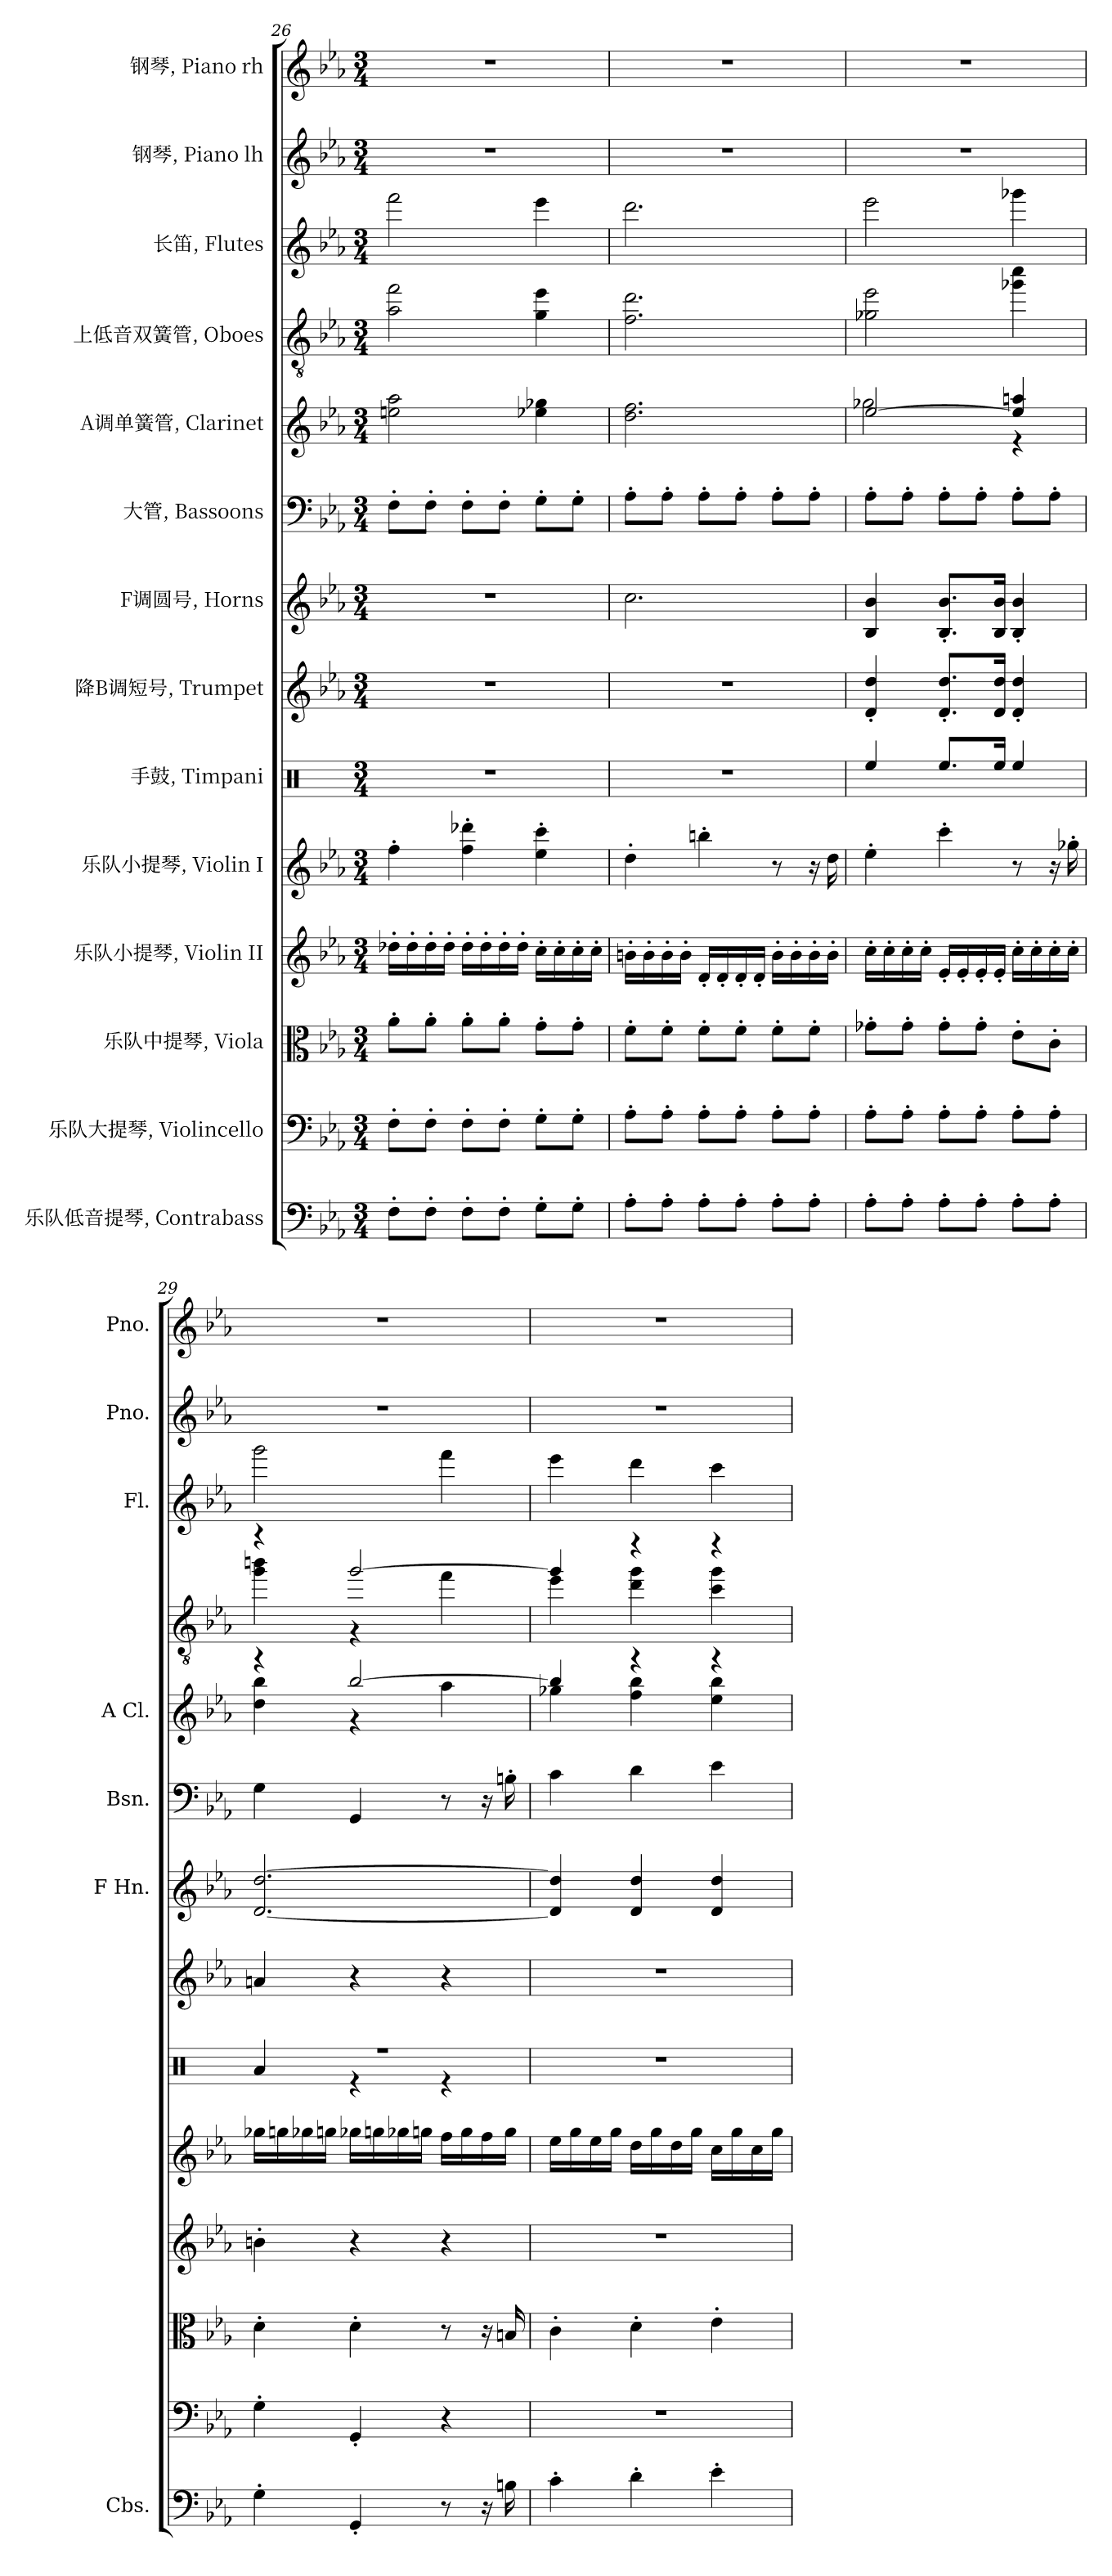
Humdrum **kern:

**kern	**kern	**kern	**kern	**kern	**kern	**kern	**kern	**kern	**kern	**kern	**kern	**kern	**kern
*part14	*part13	*part12	*part11	*part10	*part9	*part8	*part7	*part6	*part5	*part4	*part3	*part2	*part1
*staff14	*staff13	*staff12	*staff11	*staff10	*staff9	*staff8	*staff7	*staff6	*staff5	*staff4	*staff3	*staff2	*staff1
*I"乐队低音提琴, Contrabass	*I"乐队大提琴, Violincello	*I"乐队中提琴, Viola	*I"乐队小提琴, Violin II	*I"乐队小提琴, Violin I	*I"手鼓, Timpani	*I"降B调短号, Trumpet	*I"F调圆号, Horns	*I"大管, Bassoons	*I"A调单簧管, Clarinet	*I"上低音双簧管, Oboes	*I"长笛, Flutes	*I"钢琴, Piano lh	*I"钢琴, Piano rh
*I'Cbs.	*	*	*	*	*	*	*I'F Hn.	*I'Bsn.	*I'A Cl.	*	*I'Fl.	*I'Pno.	*I'Pno.
!!LO:PB:g=z
*clefF4	*clefF4	*clefC3	*clefG2	*clefG2	*clefX	*clefG2	*clefG2	*clefF4	*clefG2	*clefGv2	*clefG2	*clefG2	*clefG2
*ITrd7c12	*	*	*	*	*	*ITrd1c2	*ITrd4c7	*	*ITrd2c3	*	*	*	*
*k[b-e-a-]	*k[b-e-a-]	*k[b-e-a-]	*k[b-e-a-]	*k[b-e-a-]	*k[]	*k[b-e-a-d-g-]	*k[b-e-a-d-]	*k[b-e-a-]	*k[]	*k[b-e-a-]	*k[b-e-a-]	*k[b-e-a-]	*k[b-e-a-]
*M3/4	*M3/4	*M3/4	*M3/4	*M3/4	*M3/4	*M3/4	*M3/4	*M3/4	*M3/4	*M3/4	*M3/4	*M3/4	*M3/4
=26	=26	=26	=26	=26	=26	=26	=26	=26	=26	=26	=26	=26	=26
8FF'\L	8F'\L	8a-'\L	16dd-X'\LL	4ff'\	2.r	2.r	2.r	8F'\L	2cc#X\ 2ff\	2a-\ 2ff\	2fff\	2.r	2.r
.	.	.	16dd-'\	.	.	.	.	.	.	.	.	.	.
8FF'\J	8F'\J	8a-'\J	16dd-'\	.	.	.	.	8F'\J	.	.	.	.	.
.	.	.	16dd-'\JJ	.	.	.	.	.	.	.	.	.	.
8FF'\L	8F'\L	8a-'\L	16dd-'\LL	4ff\' 4ddd-X\'	.	.	.	8F'\L	.	.	.	.	.
.	.	.	16dd-'\	.	.	.	.	.	.	.	.	.	.
8FF'\J	8F'\J	8a-'\J	16dd-'\	.	.	.	.	8F'\J	.	.	.	.	.
.	.	.	16dd-'\JJ	.	.	.	.	.	.	.	.	.	.
8GG'\L	8G'\L	8g'\L	16cc'\LL	4ee-\' 4ccc\'	.	.	.	8G'\L	4ccn\ 4ee-X\	4g\ 4ee-\	4eee-\	.	.
.	.	.	16cc'\	.	.	.	.	.	.	.	.	.	.
8GG'\J	8G'\J	8g'\J	16cc'\	.	.	.	.	8G'\J	.	.	.	.	.
.	.	.	16cc'\JJ	.	.	.	.	.	.	.	.	.	.
=27	=27	=27	=27	=27	=27	=27	=27	=27	=27	=27	=27	=27	=27
8AA-'\L	8A-'\L	8f'\L	16bn'\LL	4dd'\	2.r	2.r	2.f\	8A-'\L	2.b\ 2.dd\	2.f\ 2.dd\	2.ddd\	2.r	2.r
.	.	.	16b'\	.	.	.	.	.	.	.	.	.	.
8AA-'\J	8A-'\J	8f'\J	16b'\	.	.	.	.	8A-'\J	.	.	.	.	.
.	.	.	16b'\JJ	.	.	.	.	.	.	.	.	.	.
8AA-'\L	8A-'\L	8f'\L	16d'/LL	4bbn'\	.	.	.	8A-'\L	.	.	.	.	.
.	.	.	16d'/	.	.	.	.	.	.	.	.	.	.
8AA-'\J	8A-'\J	8f'\J	16d'/	.	.	.	.	8A-'\J	.	.	.	.	.
.	.	.	16d'/JJ	.	.	.	.	.	.	.	.	.	.
8AA-'\L	8A-'\L	8f'\L	16b'\LL	8r	.	.	.	8A-'\L	.	.	.	.	.
.	.	.	16b'\	.	.	.	.	.	.	.	.	.	.
8AA-'\J	8A-'\J	8f'\J	16b'\	16r	.	.	.	8A-'\J	.	.	.	.	.
.	.	.	16b'\JJ	16dd\	.	.	.	.	.	.	.	.	.
=28	=28	=28	=28	=28	=28	=28	=28	=28	=28	=28	=28	=28	=28
*	*	*	*	*	*	*	*	*	*^	*	*	*	*
8AA-'\L	8A-'\L	8g-X'\L	16cc'\LL	4ee-'\	4Ree/	4c/' 4cc/'	4E-/ 4e-/	8A-'\L	[2cc/	2ee-X\	2g-X\ 2ee-\	2eee-\	2.r	2.r
.	.	.	16cc'\	.	.	.	.	.	.	.	.	.	.	.
8AA-'\J	8A-'\J	8g-'\J	16cc'\	.	.	.	.	8A-'\J	.	.	.	.	.	.
.	.	.	16cc'\JJ	.	.	.	.	.	.	.	.	.	.	.
8AA-'\L	8A-'\L	8g-'\L	16e-'/LL	4ccc'\	8.Ree/L	8.c/' 8.cc/'L	8.E-/' 8.e-/'L	8A-'\L	.	.	.	.	.	.
.	.	.	16e-'/	.	.	.	.	.	.	.	.	.	.	.
8AA-'\J	8A-'\J	8g-'\J	16e-'/	.	.	.	.	8A-'\J	.	.	.	.	.	.
.	.	.	16e-'/JJ	.	16Ree/Jk	16c/ 16cc/Jk	16E-/ 16e-/Jk	.	.	.	.	.	.	.
8AA-'\L	8A-'\L	8e-'\L	16cc'\LL	8r	4Ree/	4c/' 4cc/'	4E-/' 4e-/'	8A-'\L	4cc/] 4ff#X/	4r	4gg-X\ 4ccc\	4ggg-X\	.	.
.	.	.	16cc'\	.	.	.	.	.	.	.	.	.	.	.
8AA-'\J	8A-'\J	8c'\J	16cc'\	16r	.	.	.	8A-'\J	.	.	.	.	.	.
.	.	.	16cc'\JJ	16gg-X'\	.	.	.	.	.	.	.	.	.	.
!!LO:PB:g=z
=29	=29	=29	=29	=29	=29	=29	=29	=29	=29	=29	=29	=29	=29	=29
*	*	*	*	*	*^	*	*	*	*	*	*^	*	*	*
4GG'\	4G'\	4d'\	4bn'\	16gg-X\LL	2.r	4Ra/	4gn/	[2.G/ [2.g/	4G\	4r	4b\ 4gg\	4r	4gg\ 4bbn\	2ggg\	2.r	2.r
.	.	.	.	16ggn\	.	.	.	.	.	.	.	.	.	.	.	.
.	.	.	.	16gg-X\	.	.	.	.	.	.	.	.	.	.	.	.
.	.	.	.	16ggn\JJ	.	.	.	.	.	.	.	.	.	.	.	.
4GGG'/	4GG'/	4d'\	4r	16gg-X\LL	.	4r	4r	.	4GG/	[2gg/	4r	[2gg/	4r	.	.	.
.	.	.	.	16ggn\	.	.	.	.	.	.	.	.	.	.	.	.
.	.	.	.	16gg-X\	.	.	.	.	.	.	.	.	.	.	.	.
.	.	.	.	16ggn\JJ	.	.	.	.	.	.	.	.	.	.	.	.
8r	4r	8r	4r	16ff\LL	.	4r	4r	.	8r	.	4ff\	.	4ff\	4fff\	.	.
.	.	.	.	16gg\	.	.	.	.	.	.	.	.	.	.	.	.
16r	.	16r	.	16ff\	.	.	.	.	16r	.	.	.	.	.	.	.
16BBn\	.	16Bn/	.	16gg\JJ	.	.	.	.	16Bn'\	.	.	.	.	.	.	.
*	*	*	*	*	*v	*v	*	*	*	*	*	*	*	*	*	*
=30	=30	=30	=30	=30	=30	=30	=30	=30	=30	=30	=30	=30	=30	=30	=30
4C'\	2.r	4c'\	2.r	16ee-\LL	2.r	2.r	4G/] 4g/]	4c\	4gg/]	4ee-X\	4gg/]	4ee-\	4eee-\	2.r	2.r
.	.	.	.	16gg\	.	.	.	.	.	.	.	.	.	.	.
.	.	.	.	16ee-\	.	.	.	.	.	.	.	.	.	.	.
.	.	.	.	16gg\JJ	.	.	.	.	.	.	.	.	.	.	.
4D'\	.	4d'\	.	16dd\LL	.	.	4G/ 4g/	4d\	4r	4dd\ 4gg\	4r	4dd\ 4gg\	4ddd\	.	.
.	.	.	.	16gg\	.	.	.	.	.	.	.	.	.	.	.
.	.	.	.	16dd\	.	.	.	.	.	.	.	.	.	.	.
.	.	.	.	16gg\JJ	.	.	.	.	.	.	.	.	.	.	.
4E-'\	.	4e-'\	.	16cc\LL	.	.	4G/ 4g/	4e-\	4r	4cc\ 4gg\	4r	4cc\ 4gg\	4ccc\	.	.
.	.	.	.	16gg\	.	.	.	.	.	.	.	.	.	.	.
.	.	.	.	16cc\	.	.	.	.	.	.	.	.	.	.	.
.	.	.	.	16gg\JJ	.	.	.	.	.	.	.	.	.	.	.
*	*	*	*	*	*	*	*	*	*v	*v	*	*	*	*	*
*	*	*	*	*	*	*	*	*	*	*v	*v	*	*	*
=	=	=	=	=	=	=	=	=	=	=	=	=	=
*-	*-	*-	*-	*-	*-	*-	*-	*-	*-	*-	*-	*-	*-
